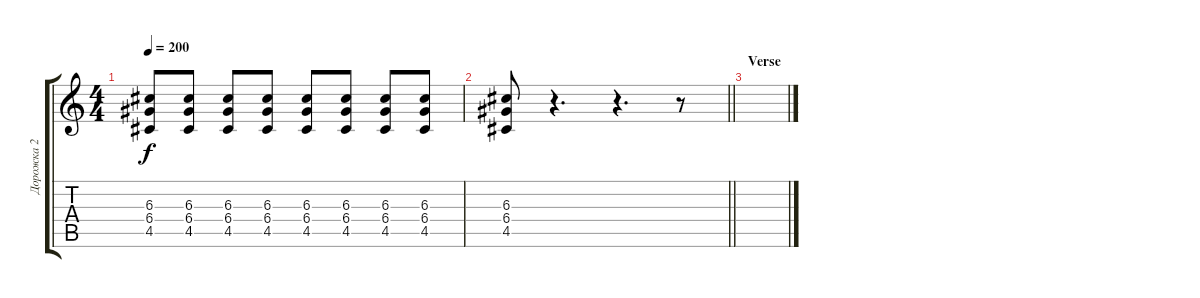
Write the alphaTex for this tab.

\track ("Дорожка 2" "Дорожка 2") {instrument distortionguitar}
\staff {score tabs}
\tuning (E4 B3 G3 D3 A2 E2) {hide}
\ts (4 4)
\tempo 200
\clef g2
\ks c
(6.3 6.4 4.5).8{dy f} (6.3 6.4 4.5).8 (6.3 6.4 4.5).8 (6.3 6.4 4.5).8{volume 13} (6.3 6.4 4.5).8 (6.3 6.4 4.5).8 (6.3 6.4 4.5).8 (6.3 6.4 4.5).8 |
\barLineRight lightlight
(6.3 6.4 4.5).8 r.4{d} r.4{d} r.8 |
\section ("" "Verse")
